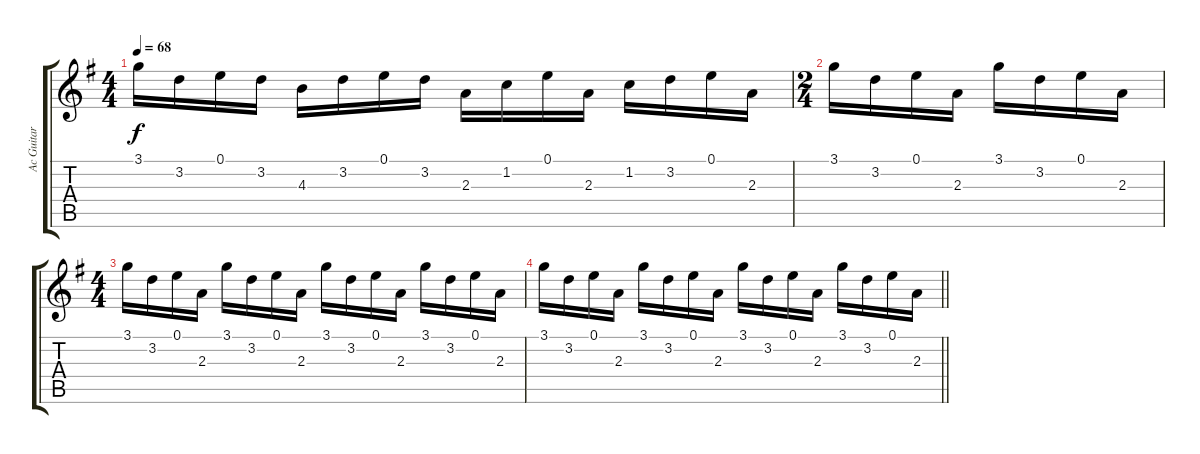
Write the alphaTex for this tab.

\track ("Ac Guitar" "Ac Guitar") {instrument acousticguitarnylon}
\staff {score tabs}
\tuning (E4 B3 G3 D3 A2 E2) {hide}
\ts (4 4)
\tempo 68
\clef g2
\ks g
3.1.16{dy f} 3.2.16 0.1.16 3.2.16 4.3.16 3.2.16 0.1.16 3.2.16 2.3.16 1.2.16 0.1.16 2.3.16 1.2.16 3.2.16 0.1.16 2.3.16 |
\ts (2 4)
3.1.16 3.2.16 0.1.16 2.3.16 3.1.16 3.2.16 0.1.16 2.3.16 |
\ts (4 4)
3.1.16 3.2.16 0.1.16 2.3.16 3.1.16 3.2.16 0.1.16 2.3.16 3.1.16 3.2.16 0.1.16 2.3.16 3.1.16 3.2.16 0.1.16 2.3.16 |
\barLineRight lightlight
3.1.16 3.2.16 0.1.16 2.3.16 3.1.16 3.2.16 0.1.16 2.3.16 3.1.16 3.2.16 0.1.16 2.3.16 3.1.16 3.2.16 0.1.16 2.3.16
